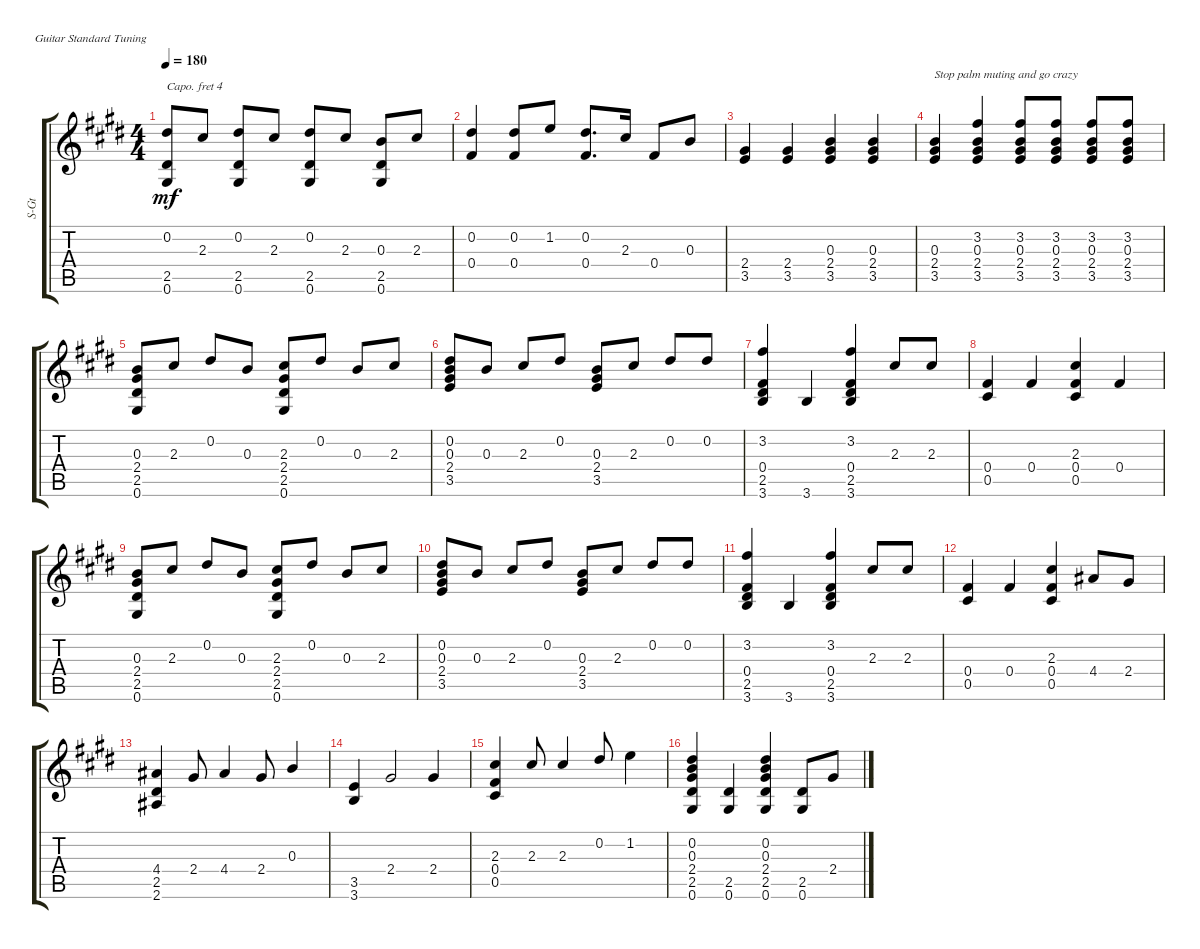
\defaultSystemsLayout 4
\bracketExtendMode groupsimilarinstruments
\track ("Steel Guitar" "S-Gt") {instrument acousticguitarsteel}
\staff {score tabs}
\capo 4
\tuning (E4 B3 G3 D3 A2 E2)
\ts (4 4)
\tempo 180
\clef g2
\ks e
(0.6{acc forcenatural} 2.5{acc forcenatural} 0.2{acc forcenatural}).8{dy mf beam Up} 2.3{acc forcenatural}.8{beam Up} (0.6{acc forcenatural} 2.5{acc forcenatural} 0.2{acc forcenatural}).8{beam Up} 2.3{acc forcenatural}.8{beam Up} (0.6{acc forcenatural} 2.5{acc forcenatural} 0.2{acc forcenatural}).8{beam Up} 2.3{acc forcenatural}.8{beam Up} (0.6{acc forcenatural} 2.5{acc forcenatural} 0.3{acc forcenatural}).8{beam Up} 2.3{acc forcenatural}.8{beam Up} |
(0.4{acc forcenatural} 0.2{acc forcenatural}).4{beam Up} (0.4{acc forcenatural} 0.2{acc forcenatural}).8{beam Up} 1.2{acc forcenatural}.8{beam Up} (0.4{acc forcenatural} 0.2{acc forcenatural}).8{d beam Up} 2.3{acc forcenatural}.16{beam Up} 0.4{acc forcenatural}.8{beam Up} 0.3{acc forcenatural}.8{beam Up} |
(3.5{acc forcenatural} 2.4{acc forcenatural}).4{beam Up} (3.5{acc forcenatural} 2.4{acc forcenatural}).4{beam Up} (3.5{acc forcenatural} 2.4{acc forcenatural} 0.3{acc forcenatural}).4{beam Up} (3.5{acc forcenatural} 2.4{acc forcenatural} 0.3{acc forcenatural}).4{beam Up} |
(3.5{acc forcenatural} 2.4{acc forcenatural} 0.3{acc forcenatural}).4{txt "Stop palm muting and go crazy" beam Up} (3.5{acc forcenatural} 2.4{acc forcenatural} 0.3{acc forcenatural} 3.2{acc forcenatural}).4{beam Up} (3.5{acc forcenatural} 2.4{acc forcenatural} 0.3{acc forcenatural} 3.2{acc forcenatural}).8{beam Up} (3.5{acc forcenatural} 2.4{acc forcenatural} 0.3{acc forcenatural} 3.2{acc forcenatural}).8{beam Up} (3.5{acc forcenatural} 2.4{acc forcenatural} 0.3{acc forcenatural} 3.2{acc forcenatural}).8{beam Up} (3.5{acc forcenatural} 2.4{acc forcenatural} 0.3{acc forcenatural} 3.2{acc forcenatural}).8{beam Up} |
(0.6{acc forcenatural} 2.5{acc forcenatural} 2.4{acc forcenatural} 0.3{acc forcenatural}).8{beam Up} 2.3{acc forcenatural}.8{beam Up} 0.2{acc forcenatural}.8{beam Up} 0.3{acc forcenatural}.8{beam Up} (0.6{acc forcenatural} 2.5{acc forcenatural} 2.4{acc forcenatural} 2.3{acc forcenatural}).8{beam Up} 0.2{acc forcenatural}.8{beam Up} 0.3{acc forcenatural}.8{beam Up} 2.3{acc forcenatural}.8{beam Up} |
(3.5{acc forcenatural} 2.4{acc forcenatural} 0.3{acc forcenatural} 0.2{acc forcenatural}).8{beam Up} 0.3{acc forcenatural}.8{beam Up} 2.3{acc forcenatural}.8{beam Up} 0.2{acc forcenatural}.8{beam Up} (3.5{acc forcenatural} 2.4{acc forcenatural} 0.3{acc forcenatural}).8{beam Up} 2.3{acc forcenatural}.8{beam Up} 0.2{acc forcenatural}.8{beam Up} 0.2{acc forcenatural}.8{beam Up} |
(3.6{acc forcenatural} 2.5{acc forcenatural} 0.4{acc forcenatural} 3.2{acc forcenatural}).4{beam Up} 3.6{acc forcenatural}.4{beam Up} (3.6{acc forcenatural} 2.5{acc forcenatural} 0.4{acc forcenatural} 3.2{acc forcenatural}).4{beam Up} 2.3{acc forcenatural}.8{beam Up} 2.3{acc forcenatural}.8{beam Up} |
(0.5{acc forcenatural} 0.4{acc forcenatural}).4{beam Up} 0.4{acc forcenatural}.4{beam Up} (0.5{acc forcenatural} 0.4{acc forcenatural} 2.3{acc forcenatural}).4{beam Up} 0.4{acc forcenatural}.4{beam Up} |
(0.6{acc forcenatural} 2.5{acc forcenatural} 2.4{acc forcenatural} 0.3{acc forcenatural}).8{beam Up} 2.3{acc forcenatural}.8{beam Up} 0.2{acc forcenatural}.8{beam Up} 0.3{acc forcenatural}.8{beam Up} (0.6{acc forcenatural} 2.5{acc forcenatural} 2.4{acc forcenatural} 2.3{acc forcenatural}).8{beam Up} 0.2{acc forcenatural}.8{beam Up} 0.3{acc forcenatural}.8{beam Up} 2.3{acc forcenatural}.8{beam Up} |
(3.5{acc forcenatural} 2.4{acc forcenatural} 0.3{acc forcenatural} 0.2{acc forcenatural}).8{beam Up} 0.3{acc forcenatural}.8{beam Up} 2.3{acc forcenatural}.8{beam Up} 0.2{acc forcenatural}.8{beam Up} (3.5{acc forcenatural} 2.4{acc forcenatural} 0.3{acc forcenatural}).8{beam Up} 2.3{acc forcenatural}.8{beam Up} 0.2{acc forcenatural}.8{beam Up} 0.2{acc forcenatural}.8{beam Up} |
(3.6{acc forcenatural} 2.5{acc forcenatural} 0.4{acc forcenatural} 3.2{acc forcenatural}).4{beam Up} 3.6{acc forcenatural}.4{beam Up} (3.6{acc forcenatural} 2.5{acc forcenatural} 0.4{acc forcenatural} 3.2{acc forcenatural}).4{beam Up} 2.3{acc forcenatural}.8{beam Up} 2.3{acc forcenatural}.8{beam Up} |
(0.5{acc forcenatural} 0.4{acc forcenatural}).4{beam Up} 0.4{acc forcenatural}.4{beam Up} (0.5{acc forcenatural} 0.4{acc forcenatural} 2.3{acc forcenatural}).4{beam Up} 4.4{acc #}.8{beam Up} 2.4{acc forcenatural}.8{beam Up} |
(2.6{acc #} 2.5{acc forcenatural} 4.4{acc #}).4{beam Up} 2.4{acc forcenatural}.8{beam Up} 4.4{acc #}.4{beam Up} 2.4{acc forcenatural}.8{beam Up} 0.3{acc forcenatural}.4{beam Up} |
(3.6{acc forcenatural} 3.5{acc forcenatural}).4{beam Up} 2.4{acc forcenatural}.2{beam Up} 2.4{acc forcenatural}.4{beam Up} |
(0.5{acc forcenatural} 0.4{acc forcenatural} 2.3{acc forcenatural}).4{beam Up} 2.3{acc forcenatural}.8{beam Up} 2.3{acc forcenatural}.4{beam Up} 0.2{acc forcenatural}.8{beam Up} 1.2{acc forcenatural}.4{beam Down} |
(0.6{acc forcenatural} 2.5{acc forcenatural} 2.4{acc forcenatural} 0.3{acc forcenatural} 0.2{acc forcenatural}).4{beam Up} (0.6{acc forcenatural} 2.5{acc forcenatural}).4{beam Up} (0.6{acc forcenatural} 2.5{acc forcenatural} 2.4{acc forcenatural} 0.3{acc forcenatural} 0.2{acc forcenatural}).4{beam Up} (0.6{acc forcenatural} 2.5{acc forcenatural}).8{beam Up} 2.4{acc forcenatural}.8{beam Up}
